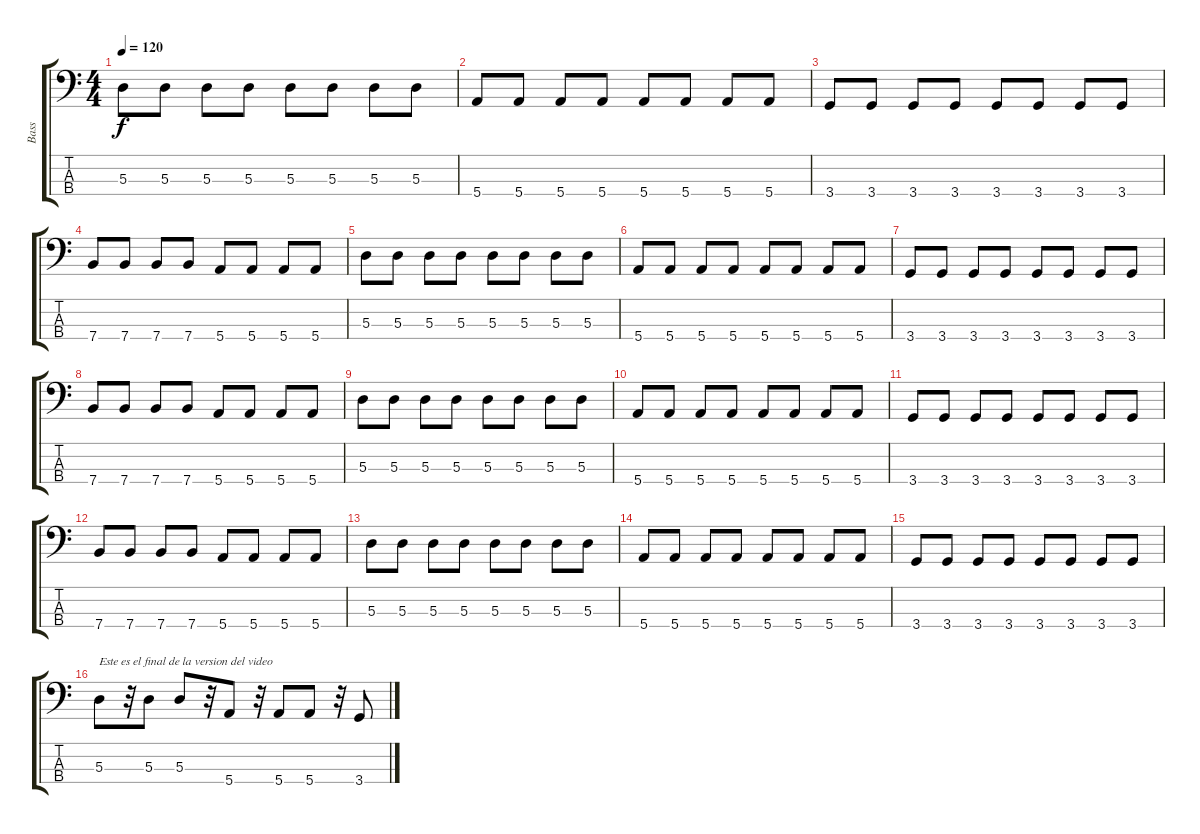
\track ("Bass" "Bass") {instrument electricbasspick}
\staff {score tabs}
\tuning (G2 D2 A1 E1) {hide}
\ts (4 4)
\tempo 120
\clef f4
\ks c
5.3.8{dy f} 5.3.8 5.3.8 5.3.8 5.3.8 5.3.8 5.3.8 5.3.8 |
5.4.8 5.4.8 5.4.8 5.4.8 5.4.8 5.4.8 5.4.8 5.4.8 |
3.4.8 3.4.8 3.4.8 3.4.8 3.4.8 3.4.8 3.4.8 3.4.8 |
7.4.8 7.4.8 7.4.8 7.4.8 5.4.8 5.4.8 5.4.8 5.4.8 |
5.3.8 5.3.8 5.3.8 5.3.8 5.3.8 5.3.8 5.3.8 5.3.8 |
5.4.8 5.4.8 5.4.8 5.4.8 5.4.8 5.4.8 5.4.8 5.4.8 |
3.4.8 3.4.8 3.4.8 3.4.8 3.4.8 3.4.8 3.4.8 3.4.8 |
7.4.8 7.4.8 7.4.8 7.4.8 5.4.8 5.4.8 5.4.8 5.4.8 |
5.3.8 5.3.8 5.3.8 5.3.8 5.3.8 5.3.8 5.3.8 5.3.8 |
5.4.8 5.4.8 5.4.8 5.4.8 5.4.8 5.4.8 5.4.8 5.4.8 |
3.4.8 3.4.8 3.4.8 3.4.8 3.4.8 3.4.8 3.4.8 3.4.8 |
7.4.8 7.4.8 7.4.8 7.4.8 5.4.8 5.4.8 5.4.8 5.4.8 |
5.3.8 5.3.8 5.3.8 5.3.8 5.3.8 5.3.8 5.3.8 5.3.8 |
5.4.8 5.4.8 5.4.8 5.4.8 5.4.8 5.4.8 5.4.8 5.4.8 |
3.4.8 3.4.8 3.4.8 3.4.8 3.4.8 3.4.8 3.4.8 3.4.8 |
5.3.8{txt "Este es el final de la version del video"} r.32 5.3.8 5.3.8 r.32 5.4.8 r.32 5.4.8 5.4.8 r.32 3.4.8
